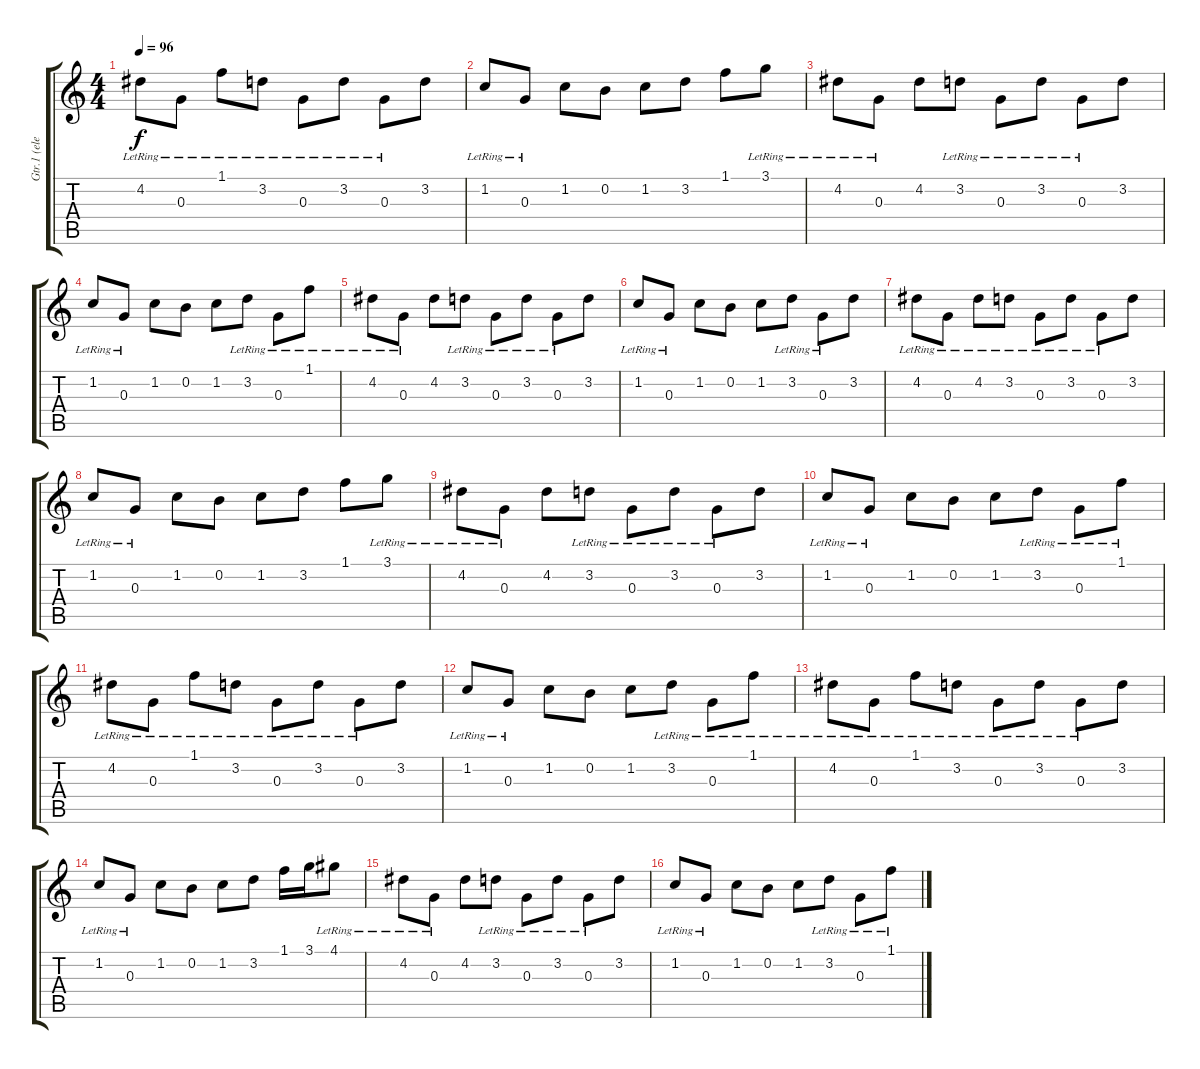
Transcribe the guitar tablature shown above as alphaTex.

\track ("Gtr.1 (elec.)" "Gtr.1 (ele") {instrument electricguitarclean}
\staff {score tabs}
\tuning (E4 B3 G3 D3 A2 E2) {hide}
\ts (4 4)
\tempo 96
\clef g2
\ks c
4.2{lr}.8{dy f} 0.3{lr}.8 1.1{lr}.8 3.2{lr}.8 0.3{lr}.8 3.2{lr}.8 0.3{lr}.8 3.2.8 |
1.2{lr}.8 0.3{lr}.8 1.2.8 0.2.8 1.2.8 3.2.8 1.1.8 3.1{lr}.8 |
4.2{lr}.8 0.3{lr}.8 4.2.8 3.2{lr}.8 0.3{lr}.8 3.2{lr}.8 0.3{lr}.8 3.2.8 |
1.2{lr}.8 0.3{lr}.8 1.2.8 0.2.8 1.2.8 3.2{lr}.8 0.3{lr}.8 1.1{lr}.8 |
4.2{lr}.8 0.3{lr}.8 4.2.8 3.2{lr}.8 0.3{lr}.8 3.2{lr}.8 0.3{lr}.8 3.2.8 |
1.2{lr}.8 0.3{lr}.8 1.2.8 0.2.8 1.2.8 3.2{lr}.8 0.3{lr}.8 3.2.8 |
4.2{lr}.8 0.3{lr}.8 4.2{lr}.8 3.2{lr}.8 0.3{lr}.8 3.2{lr}.8 0.3{lr}.8 3.2.8 |
1.2{lr}.8 0.3{lr}.8 1.2.8 0.2.8 1.2.8 3.2.8 1.1.8 3.1{lr}.8 |
4.2{lr}.8 0.3{lr}.8 4.2.8 3.2{lr}.8 0.3{lr}.8 3.2{lr}.8 0.3{lr}.8 3.2.8 |
1.2{lr}.8 0.3{lr}.8 1.2.8 0.2.8 1.2.8 3.2{lr}.8 0.3{lr}.8 1.1{lr}.8 |
4.2{lr}.8 0.3{lr}.8 1.1{lr}.8 3.2{lr}.8 0.3{lr}.8 3.2{lr}.8 0.3{lr}.8 3.2.8 |
1.2{lr}.8 0.3{lr}.8 1.2.8 0.2.8 1.2.8 3.2{lr}.8 0.3{lr}.8 1.1{lr}.8 |
4.2{lr}.8 0.3{lr}.8 1.1{lr}.8 3.2{lr}.8 0.3{lr}.8 3.2{lr}.8 0.3{lr}.8 3.2.8 |
1.2{lr}.8 0.3{lr}.8 1.2.8 0.2.8 1.2.8 3.2.8 1.1.16 3.1.16 4.1{lr}.8 |
4.2{lr}.8 0.3{lr}.8 4.2.8 3.2{lr}.8 0.3{lr}.8 3.2{lr}.8 0.3{lr}.8 3.2.8 |
1.2{lr}.8 0.3{lr}.8 1.2.8 0.2.8 1.2.8 3.2{lr}.8 0.3{lr}.8 1.1{lr}.8
